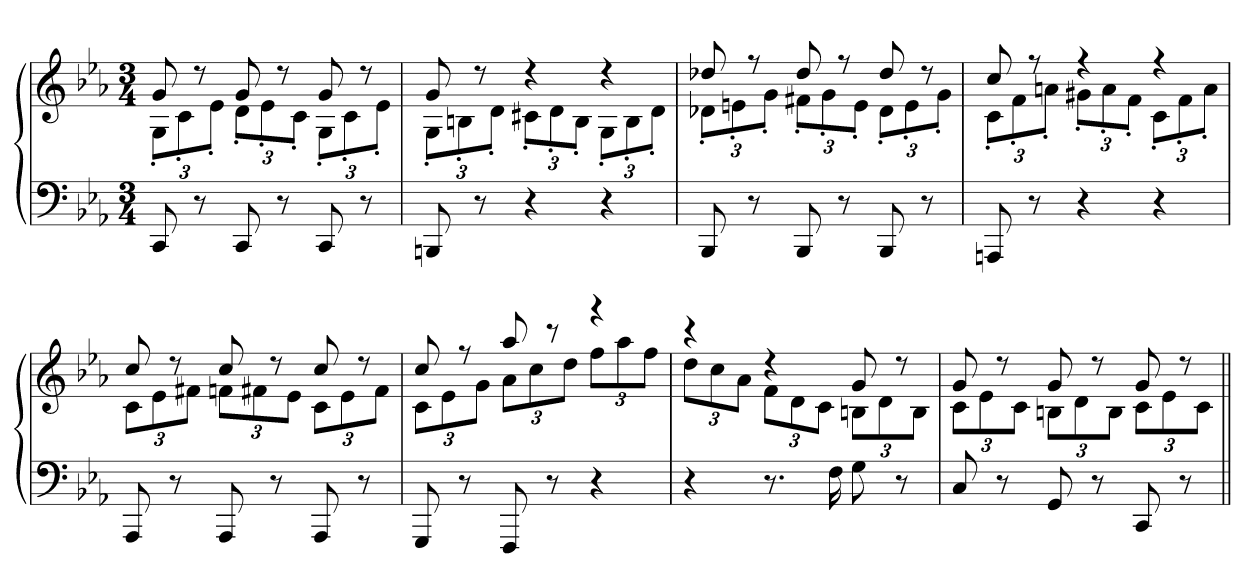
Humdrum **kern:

**kern	**kern
*part1	*part1
*staff2	*staff1
*clefF4	*clefG2
*k[b-e-a-]	*k[b-e-a-]
*c:	*c:
*M3/4	*M3/4
=	=
*	*^
8CC	8g	12G'L
.	.	12c'
8r	8r	.
.	.	12e-'J
8CC	8g	12d'L
.	.	12e-'
8r	8r	.
.	.	12c'J
8CC	8g	12G'L
.	.	12c'
8r	8r	.
.	.	12e-'J
=	=	=
8BBBn	8g	12G'L
.	.	12Bn'
8r	8r	.
.	.	12d'J
4r	4r	12c#X'L
.	.	12d'
.	.	12B'J
4r	4r	12G'L
.	.	12B'
.	.	12d'J
=	=	=
8BBB-	8dd-X	12d-X'L
.	.	12en'
8r	8r	.
.	.	12g'J
8BBB-	8dd-	12f#X'L
.	.	12g'
8r	8r	.
.	.	12e'J
8BBB-	8dd-	12d-'L
.	.	12e'
8r	8r	.
.	.	12g'J
=	=	=
8AAAn	8cc	12c'L
.	.	12f'
8r	8r	.
.	.	12an'J
4r	4r	12g#X'L
.	.	12a'
.	.	12f'J
4r	4r	12c'L
.	.	12f'
.	.	12a'J
=	=	=
8AAA-	8cc	12cL
.	.	12e-
8r	8r	.
.	.	12f#XJ
8AAA-	8cc	12fnL
.	.	12f#X
8r	8r	.
.	.	12e-J
8AAA-	8cc	12cL
.	.	12e-
8r	8r	.
.	.	12f#J
=	=	=
8GGG	8cc	12cL
.	.	12e-
8r	8r	.
.	.	12gJ
8FFF	8aa-	12a-L
.	.	12cc
8r	8r	.
.	.	12ddJ
4r	4r	12ffL
.	.	12aa-
.	.	12ffJ
=	=	=
4r	4r	12ddL
.	.	12cc
.	.	12a-J
8.r	4r	12fL
.	.	12d
.	.	12cJ
16F	.	.
8G	8g	12BnL
.	.	12d
8r	8r	.
.	.	12BJ
=	=	=
8C	8g	12cL
.	.	12e-
8r	8r	.
.	.	12cJ
8GG	8g	12BnL
.	.	12d
8r	8r	.
.	.	12BJ
8CC	8g	12cL
.	.	12e-
8r	8r	.
.	.	12cJ
*	*v	*v
=||	=||
*-	*-
